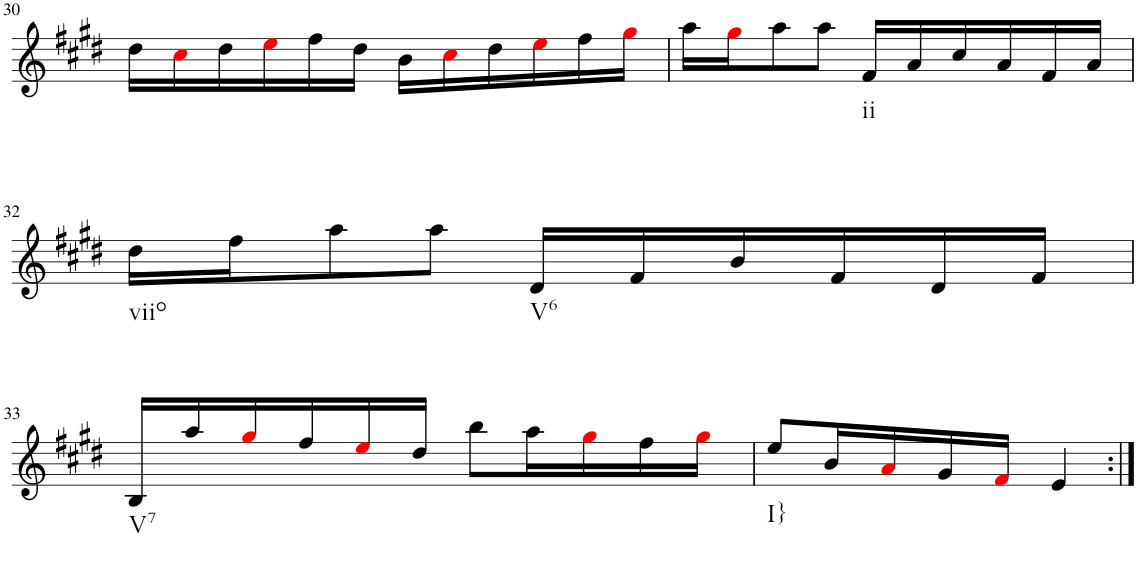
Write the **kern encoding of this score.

**kern
*part1
*staff1
*I"Violin
*I'Vln.
!!LO:PB:g=z
*clefG2
*k[f#c#g#d#]
*M6/8
=30
16dd#\LL
16cc#i\
16dd#\
16eei\
16ff#\
16dd#\JJ
16b\LL
16cc#i\
16dd#\
16eei\
16ff#\
16gg#i\JJ
=31
16aa\LL
16gg#i\J
8aa\
8aa\J
!LO:TX:b:t=ii
16f#/LL
16a/
16cc#/
16a/
16f#/
16a/JJ
!!LO:LB:g=z
=32
!LO:TX:b:t=viio
16dd#\LL
16ff#\J
8aa\
8aa\J
!LO:TX:b:t=V6
16d#/LL
16f#/
16b/
16f#/
16d#/
16f#/JJ
!!LO:LB:g=z
=33
!LO:TX:b:t=V7
16B/LL
16aa/
16gg#i/
16ff#/
16eei/
16dd#/JJ
8bb\L
16aa\L
16gg#i\
16ff#\
16gg#i\JJ
=34
!LO:TX:b:t=I}
8ee/L
16b/L
16ai/
16g#/
16f#i/JJ
4e/
=:|!
*-
